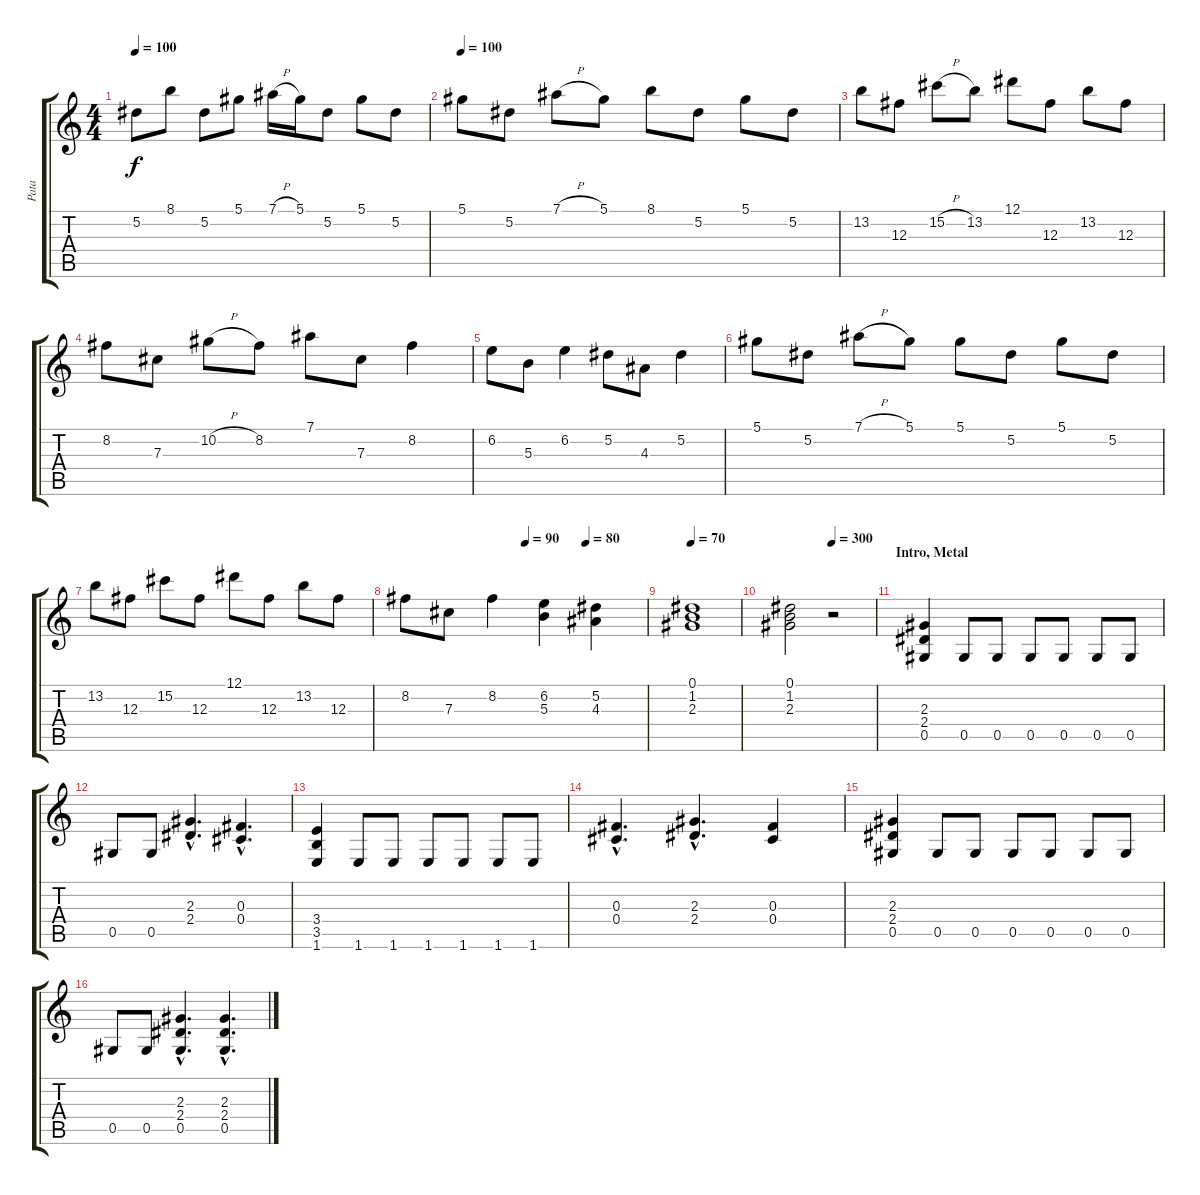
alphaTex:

\track ("Pata" "Pata") {instrument overdrivenguitar}
\staff {score tabs}
\tuning (Eb4 Bb3 Gb3 Db3 Ab2 Eb2) {hide}
\ts (4 4)
\tempo 100
\clef g2
\ks c
5.2.8{dy f} 8.1.8 5.2.8 5.1.8 7.1{h}.16 5.1.16 5.2.8 5.1.8 5.2.8 |
\tempo 100
5.1.8{instrument electricguitarjazz} 5.2.8 7.1{h}.8 5.1.8 8.1.8 5.2.8 5.1.8 5.2.8 |
13.2.8 12.3.8 15.2{h}.8 13.2.8 12.1.8 12.3.8 13.2.8 12.3.8 |
8.2.8 7.3.8 10.2{h}.8 8.2.8 7.1.8 7.3.8 8.2.4 |
6.2.8 5.3.8 6.2.4 5.2.8 4.3.8 5.2.4 |
5.1.8 5.2.8 7.1{h}.8 5.1.8 5.1.8 5.2.8 5.1.8 5.2.8 |
13.2.8 12.3.8 15.2.8 12.3.8 12.1.8 12.3.8 13.2.8 12.3.8 |
\tempo (90 0.5)
\tempo (80 0.75)
8.2.8 7.3.8 8.2.4 (6.2 5.3).4 (5.2 4.3).4 |
\tempo 70
(0.1 1.2 2.3).1 |
\tempo (300 0.5)
(0.1 1.2 2.3).2 r.2 |
\section ("" "Intro, Metal")
(2.3 2.4 0.5).4{volume 13 instrument overdrivenguitar} 0.5.8 0.5.8 0.5.8 0.5.8 0.5.8 0.5.8 |
0.5.8 0.5.8 (2.3{hac} 2.4{hac}).4{d} (0.3{hac} 0.4{hac}).4{d} |
(3.4 3.5 1.6).4 1.6.8 1.6.8 1.6.8 1.6.8 1.6.8 1.6.8 |
(0.3{hac} 0.4{hac}).4{d} (2.3{hac} 2.4{hac}).4{d} (0.3 0.4).4 |
(2.3 2.4 0.5).4 0.5.8 0.5.8 0.5.8 0.5.8 0.5.8 0.5.8 |
0.5.8 0.5.8 (2.3{hac} 2.4{hac} 0.5{hac}).4{d} (2.3{hac} 2.4{hac} 0.5{hac}).4{d}
